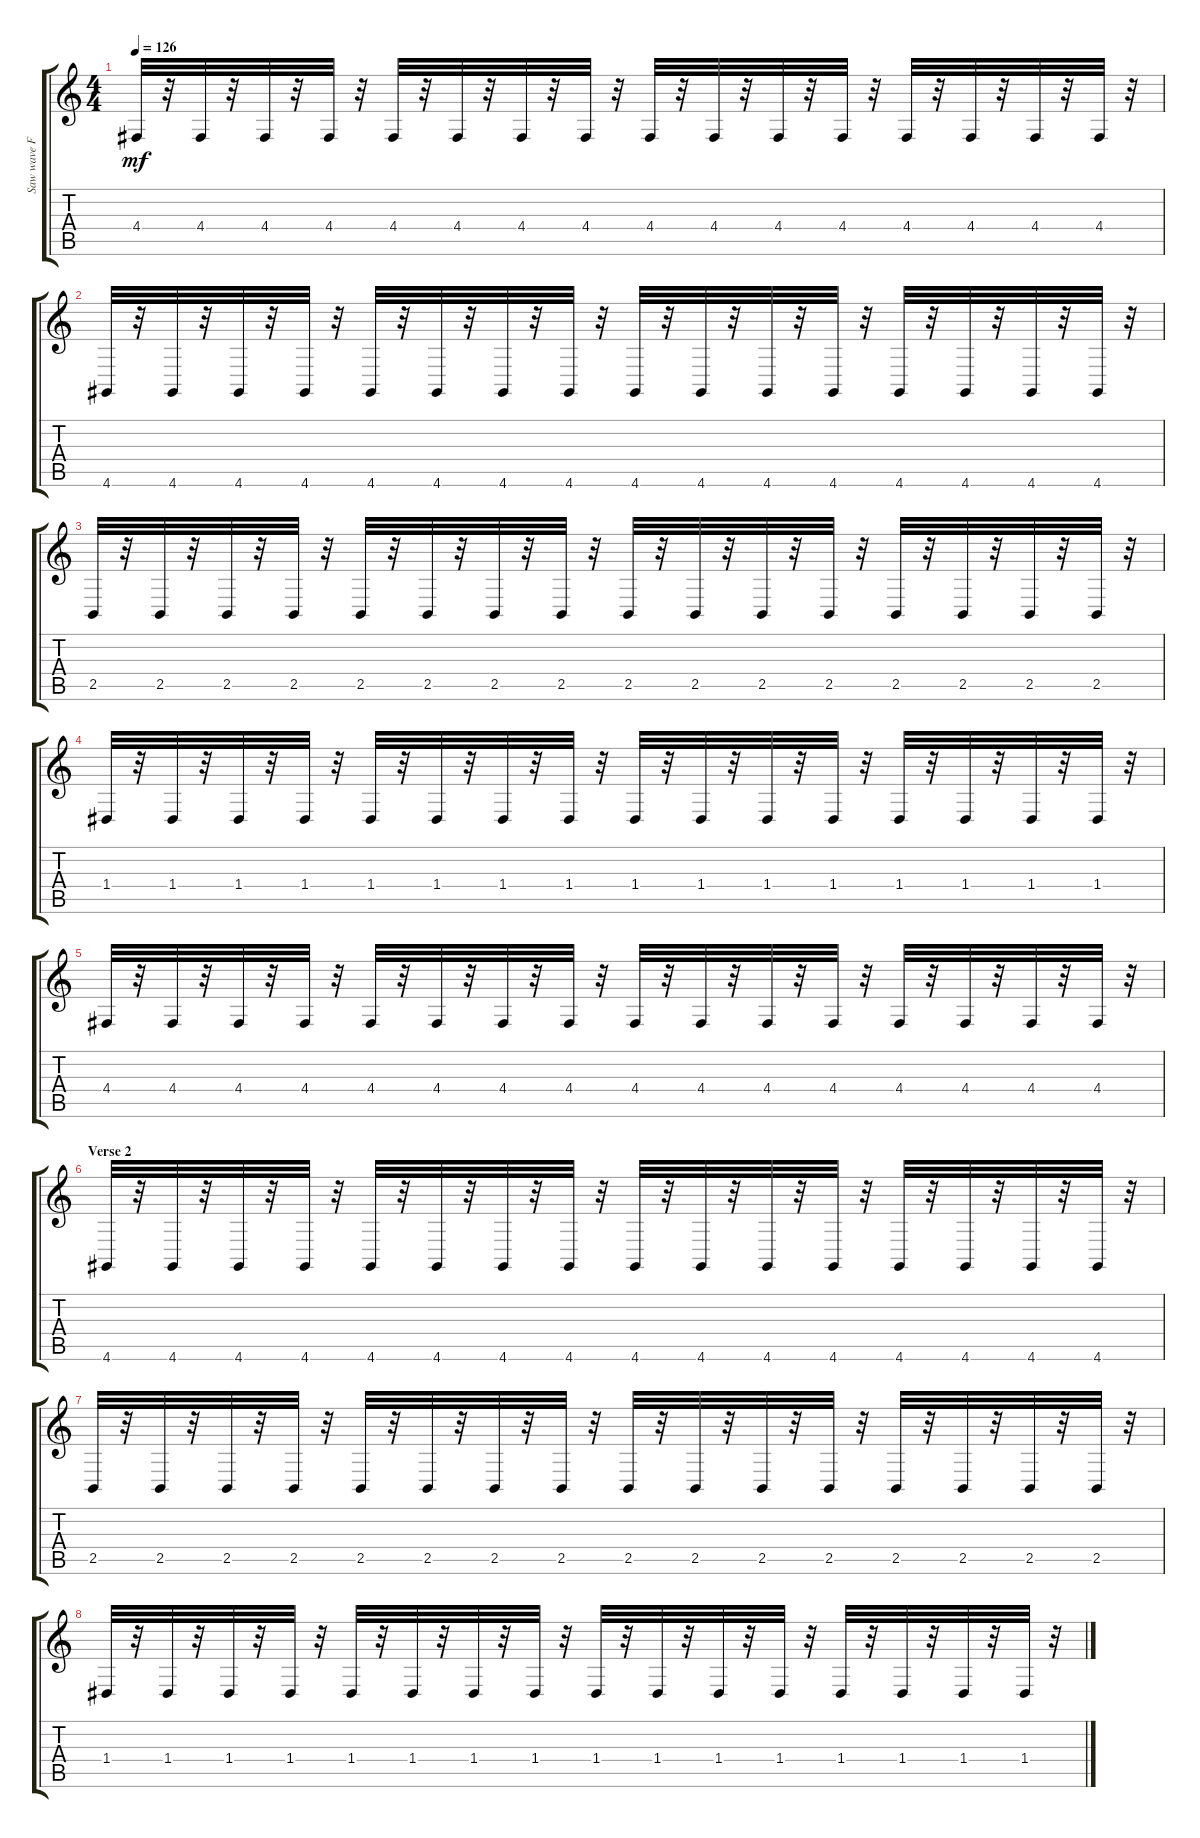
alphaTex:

\track ("Saw wave FX" "Saw wave F") {instrument lead2sawtooth}
\staff {score tabs}
\tuning (E4 B3 G3 D3 A2 E2) {hide}
\ts (4 4)
\tempo 126
\clef g2
\ks c
4.4.32{dy mf} r.32 4.4.32 r.32 4.4.32 r.32 4.4.32 r.32 4.4.32 r.32 4.4.32 r.32 4.4.32 r.32 4.4.32 r.32 4.4.32 r.32 4.4.32 r.32 4.4.32 r.32 4.4.32 r.32 4.4.32 r.32 4.4.32 r.32 4.4.32 r.32 4.4.32 r.32 |
4.6.32 r.32 4.6.32 r.32 4.6.32 r.32 4.6.32 r.32 4.6.32 r.32 4.6.32 r.32 4.6.32 r.32 4.6.32 r.32 4.6.32 r.32 4.6.32 r.32 4.6.32 r.32 4.6.32 r.32 4.6.32 r.32 4.6.32 r.32 4.6.32 r.32 4.6.32 r.32 |
2.5.32 r.32 2.5.32 r.32 2.5.32 r.32 2.5.32 r.32 2.5.32 r.32 2.5.32 r.32 2.5.32 r.32 2.5.32 r.32 2.5.32 r.32 2.5.32 r.32 2.5.32 r.32 2.5.32 r.32 2.5.32 r.32 2.5.32 r.32 2.5.32 r.32 2.5.32 r.32 |
1.4.32 r.32 1.4.32 r.32 1.4.32 r.32 1.4.32 r.32 1.4.32 r.32 1.4.32 r.32 1.4.32 r.32 1.4.32 r.32 1.4.32 r.32 1.4.32 r.32 1.4.32 r.32 1.4.32 r.32 1.4.32 r.32 1.4.32 r.32 1.4.32 r.32 1.4.32 r.32 |
4.4.32 r.32 4.4.32 r.32 4.4.32 r.32 4.4.32 r.32 4.4.32 r.32 4.4.32 r.32 4.4.32 r.32 4.4.32 r.32 4.4.32 r.32 4.4.32 r.32 4.4.32 r.32 4.4.32 r.32 4.4.32 r.32 4.4.32 r.32 4.4.32 r.32 4.4.32 r.32 |
\section ("" "Verse 2")
4.6.32 r.32 4.6.32 r.32 4.6.32 r.32 4.6.32 r.32 4.6.32 r.32 4.6.32 r.32 4.6.32 r.32 4.6.32 r.32 4.6.32 r.32 4.6.32 r.32 4.6.32 r.32 4.6.32 r.32 4.6.32 r.32 4.6.32 r.32 4.6.32 r.32 4.6.32 r.32 |
2.5.32 r.32 2.5.32 r.32 2.5.32 r.32 2.5.32 r.32 2.5.32 r.32 2.5.32 r.32 2.5.32 r.32 2.5.32 r.32 2.5.32 r.32 2.5.32 r.32 2.5.32 r.32 2.5.32 r.32 2.5.32 r.32 2.5.32 r.32 2.5.32 r.32 2.5.32 r.32 |
1.4.32 r.32 1.4.32 r.32 1.4.32 r.32 1.4.32 r.32 1.4.32 r.32 1.4.32 r.32 1.4.32 r.32 1.4.32 r.32 1.4.32 r.32 1.4.32 r.32 1.4.32 r.32 1.4.32 r.32 1.4.32 r.32 1.4.32 r.32 1.4.32 r.32 1.4.32 r.32
